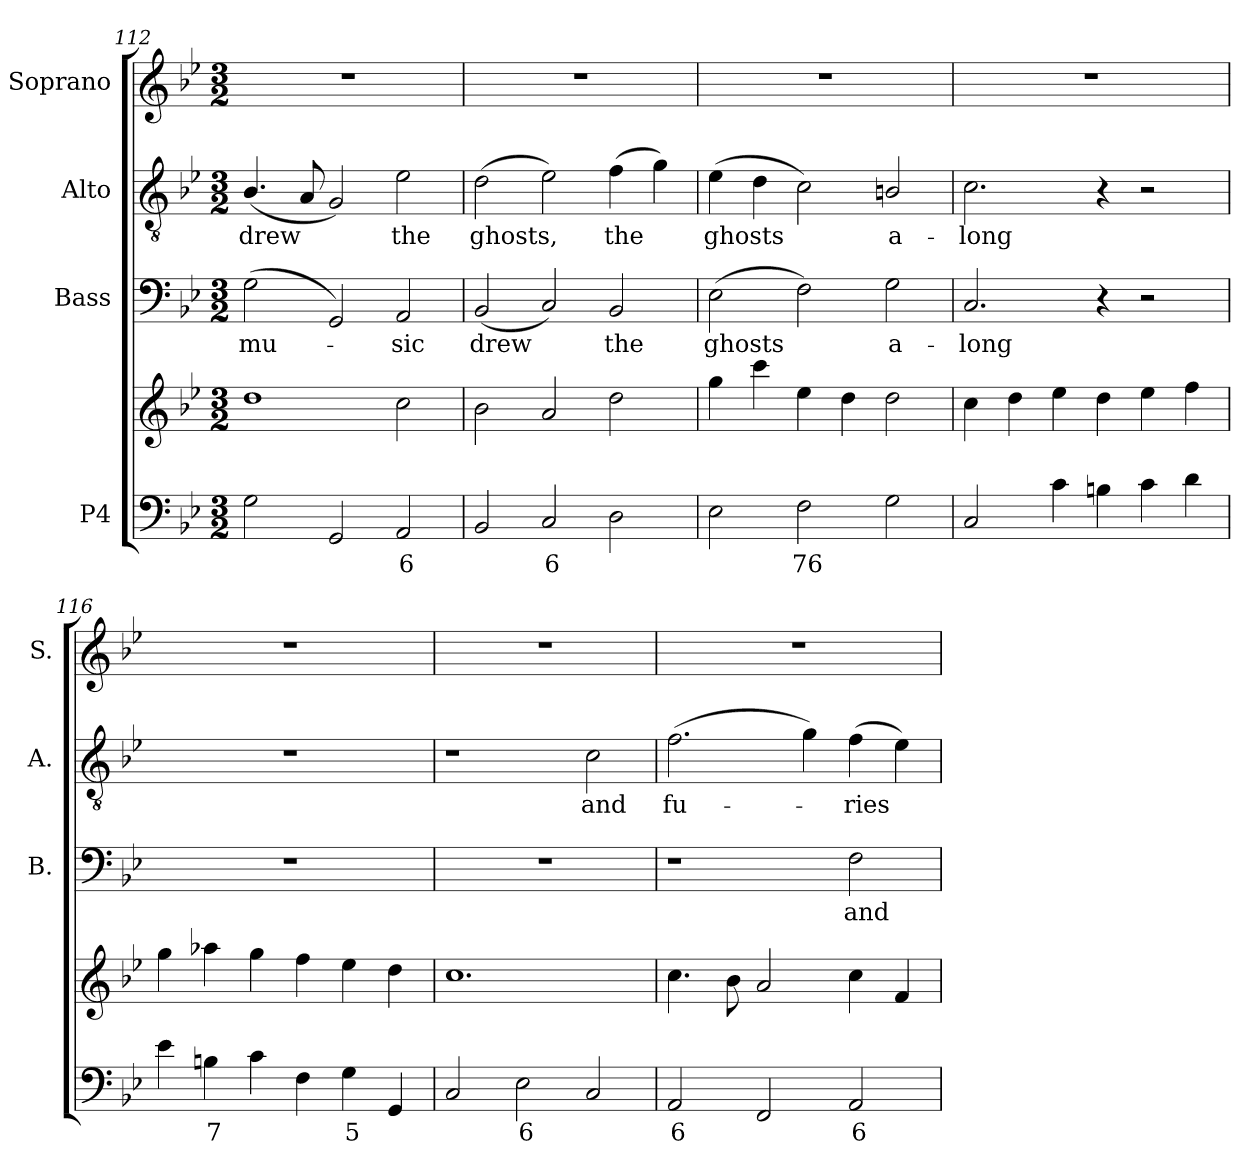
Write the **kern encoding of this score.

**kern	**text	**kern	**kern	**text	**kern	**text	**kern
*part4	*part4	*part4	*part3	*part3	*part2	*part2	*part1
*staff5	*staff5	*staff4	*staff3	*staff3	*staff2	*staff2	*staff1
*I"P4	*	*	*I"Bass	*	*I"Alto	*	*I"Soprano
*	*	*	*I'B.	*	*I'A.	*	*I'S.
*clefF4	*	*clefG2	*clefF4	*	*clefGv2	*	*clefG2
*	*	*	*	*	*ITrd7c12	*	*
*k[b-e-]	*	*k[b-e-]	*k[b-e-]	*	*k[b-e-]	*	*k[b-e-]
*B-:	*	*B-:	*B-:	*	*B-:	*	*B-:
*M3/2	*	*M3/2	*M3/2	*	*M3/2	*	*M3/2
=112	=112	=112	=112	=112	=112	=112	=112
!	!	!	!	!LO:LY:b:color=#000000	!	!	!
!	!	!	!	!	!	!LO:LY:b:color=#000000	!LO:N:vis=1
2Gi\	.	1ddi	(2Gi\	mu-	(4.BB-i/	drew	1.r
.	.	.	.	.	8AAi/	.	.
2GGi/	.	.	2GGi/)	.	2GGi/)	.	.
!	!LO:LY:b:color=#000000	!	!	!	!	!	!
!	!	!	!	!LO:LY:b:color=#000000	!	!	!
!	!	!	!	!	!	!LO:LY:b:color=#000000	!
2AAi/	6	2cci\	2AAi/	-sic	2E-i\	the	.
=113	=113	=113	=113	=113	=113	=113	=113
!	!	!	!	!LO:LY:b:color=#000000	!	!	!
!	!	!	!	!	!	!LO:LY:b:color=#000000	!LO:N:vis=1
2BB-i/	.	2b-i\	(2BB-i/	drew	(2Di\	ghosts,	1.r
!	!LO:LY:b:color=#000000	!	!	!	!	!	!
2Ci/	6	2ai/	2Ci/)	.	2E-i\)	.	.
!	!	!	!	!LO:LY:b:color=#000000	!	!	!
!	!	!	!	!	!	!LO:LY:b:color=#000000	!
2Di\	.	2ddi\	2BB-i/	the	(4Fi\	the	.
.	.	.	.	.	4Gi\)	.	.
=114	=114	=114	=114	=114	=114	=114	=114
!	!	!	!	!LO:LY:b:color=#000000	!	!	!
!	!	!	!	!	!	!LO:LY:b:color=#000000	!LO:N:vis=1
2E-i\	.	4ggi\	(2E-i\	ghosts	(4E-i\	ghosts	1.r
.	.	4ccci\	.	.	4Di\	.	.
!	!LO:LY:b:color=#000000	!	!	!	!	!	!
2Fi\	76	4ee-i\	2Fi\)	.	2Ci\)	.	.
.	.	4ddi\	.	.	.	.	.
!	!	!	!	!LO:LY:b:color=#000000	!	!	!
!	!	!	!	!	!	!LO:LY:b:color=#000000	!
2Gi\	.	2ddi\	2Gi\	a-	2BBni/	a-	.
=115	=115	=115	=115	=115	=115	=115	=115
!	!	!	!	!LO:LY:b:color=#000000	!	!	!
!	!	!	!	!	!	!LO:LY:b:color=#000000	!LO:N:vis=1
2Ci/	.	4cci\	2.Ci/	-long	2.Ci\	-long	1.r
.	.	4ddi\	.	.	.	.	.
4ci\	.	4ee-i\	.	.	.	.	.
4Bni\	.	4ddi\	4r	.	4r	.	.
4ci\	.	4ee-i\	2r	.	2r	.	.
4di\	.	4ffi\	.	.	.	.	.
!!LO:PB:g=z
=116	=116	=116	=116	=116	=116	=116	=116
!	!	!	!LO:N:vis=1	!	!LO:N:vis=1	!	!LO:N:vis=1
4e-i\	.	4ggi\	1.r	.	1.r	.	1.r
!	!LO:LY:b:color=#000000	!	!	!	!	!	!
4Bni\	7	4aa-Xi\	.	.	.	.	.
4ci\	.	4ggi\	.	.	.	.	.
4Fi\	.	4ffi\	.	.	.	.	.
!	!LO:LY:b:color=#000000	!	!	!	!	!	!
4Gi\	5	4ee-i\	.	.	.	.	.
4GGi/	.	4ddi\	.	.	.	.	.
=117	=117	=117	=117	=117	=117	=117	=117
!	!	!	!LO:N:vis=1	!	!	!	!LO:N:vis=1
2Ci/	.	1.cci	1.r	.	1r	.	1.r
!	!LO:LY:b:color=#000000	!	!	!	!	!	!
2E-i\	6	.	.	.	.	.	.
!	!	!	!	!	!	!LO:LY:b:color=#000000	!
2Ci/	.	.	.	.	2Ci\	and	.
=118	=118	=118	=118	=118	=118	=118	=118
!	!LO:LY:b:color=#000000	!	!	!	!	!	!
!	!	!	!	!	!	!LO:LY:b:color=#000000	!LO:N:vis=1
2AAi/	6	4.cci\	1r	.	(2.Fi\	fu-	1.r
.	.	8b-i\	.	.	.	.	.
2FFi/	.	2ai/	.	.	.	.	.
.	.	.	.	.	4Gi\)	.	.
!	!LO:LY:b:color=#000000	!	!	!	!	!	!
!	!	!	!	!LO:LY:b:color=#000000	!	!	!
!	!	!	!	!	!	!LO:LY:b:color=#000000	!
2AAi/	6	4cci\	2Fi\	and	(4Fi\	-ries	.
.	.	4fi/	.	.	4E-i\)	.	.
=	=	=	=	=	=	=	=
*-	*-	*-	*-	*-	*-	*-	*-
